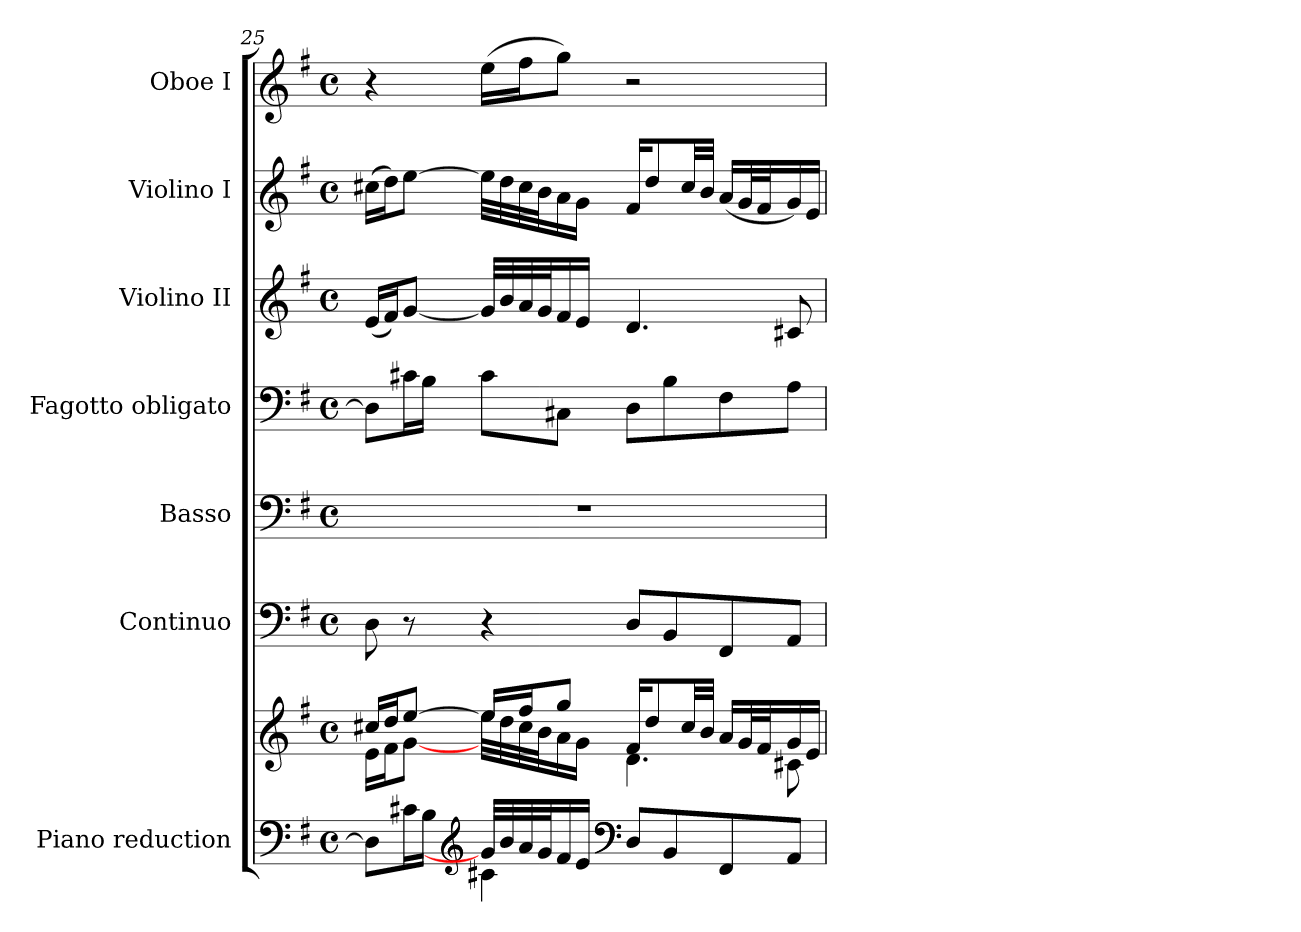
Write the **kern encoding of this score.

**kern	**kern	**kern	**kern	**kern	**kern	**kern	**kern
*part7	*part7	*part6	*part5	*part4	*part3	*part2	*part1
*staff8	*staff7	*staff6	*staff5	*staff4	*staff3	*staff2	*staff1
*I"Piano reduction	*	*I"Continuo	*I"Basso	*I"Fagotto obligato	*I"Violino II	*I"Violino I	*I"Oboe I
*I'Pno	*	*	*	*	*I'Vln	*I'Vln	*I'Ob
!!LO:PB:g=z
*clefF4	*clefG2	*clefF4	*clefF4	*clefF4	*clefG2	*clefG2	*clefG2
*k[f#]	*k[f#]	*k[f#]	*k[f#]	*k[f#]	*k[f#]	*k[f#]	*k[f#]
*M4/4	*M4/4	*M4/4	*M4/4	*M4/4	*M4/4	*M4/4	*M4/4
*met(c)	*met(c)	*met(c)	*met(c)	*met(c)	*met(c)	*met(c)	*met(c)
=25	=25	=25	=25	=25	=25	=25	=25
*^	*^	*	*	*	*	*	*
8D\L]	4ryy	16cc#X/LL	16e\LL	8D\	1r	8D\L]	(<16e/LL	(>16cc#X\LL	4r
.	.	16dd/J	16f#\J	.	.	.	16f#/J)	16dd\J)	.
16c#X\L	.	[8ee/J	[8g\J	8r	.	16c#X\L	[8g/J	[8ee\J	.
16B\JJ	.	.	.	.	.	16B\JJ	.	.	.
*clefG2	*	*	*	*	*	*	*	*	*
32g/LLL]	4c#X\	16ee/LL	32ee\LLL]	4r	.	8c#\L	32g/LLL]	32ee\LLL]	(>16ee\LL
32b/	.	.	32dd\	.	.	.	32b/	32dd\	.
32a/	.	16ff#/J	32cc#\	.	.	.	32a/	32cc#\	16ff#\J
32g/J	.	.	32b\J	.	.	.	32g/J	32b\J	.
16f#/	.	8gg/J	16a\	.	.	8C#X\J	16f#/	16a\	8gg\J)
16e/JJ	.	.	16g\JJ	.	.	.	16e/JJ	16g\JJ	.
*clefF4	*	*	*	*	*	*	*	*	*
8D/L	2ryy	16f#/KL	4.d\	8D/L	.	8D\L	4.d/	16f#/KL	2r
.	.	8dd/	.	.	.	.	.	8dd/	.
8BB/	.	.	.	8BB/	.	8B\	.	.	.
.	.	32cc#/LL	.	.	.	.	.	32cc#/LL	.
.	.	32b/JJJ	.	.	.	.	.	32b/JJJ	.
8FF#/	.	16a/LL	.	8FF#/	.	8F#\	.	(<16a/LL	.
.	.	32g/L	.	.	.	.	.	32g/L	.
.	.	32f#/J	.	.	.	.	.	32f#/J	.
8AA/J	.	16g/	8c#X\	8AA/J	.	8A\J	8c#X/	16g/)	.
.	.	16e/JJ	.	.	.	.	.	16e/JJ	.
*v	*v	*	*	*	*	*	*	*	*
*	*v	*v	*	*	*	*	*	*
=	=	=	=	=	=	=	=
*-	*-	*-	*-	*-	*-	*-	*-
